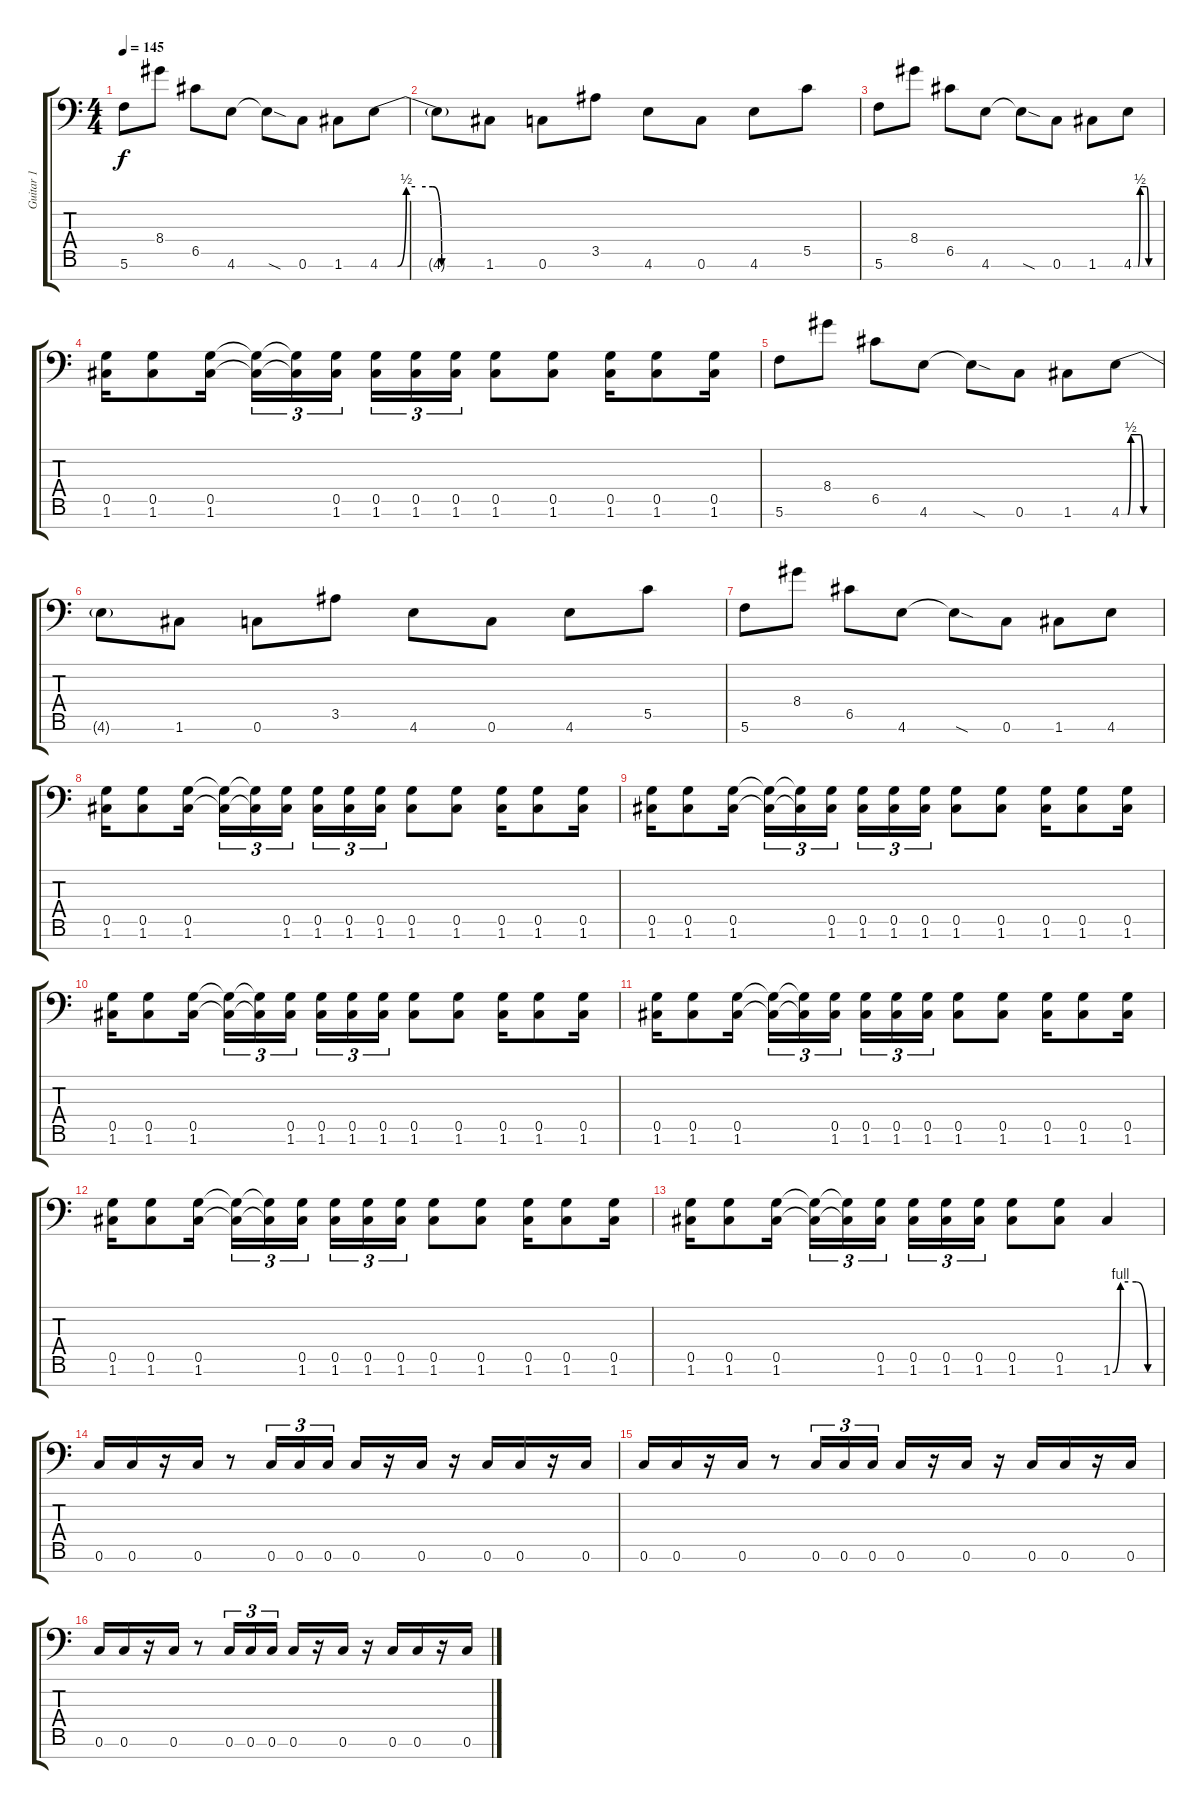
\track ("Guitar 1" "Guitar 1") {instrument distortionguitar}
\staff {score tabs}
\tuning (D4 A3 F3 C3 G2 C2 G1) {hide}
\ts (4 4)
\tempo 145
\clef f4
\ks c
5.6.8{dy f} 8.4.8 6.5.8 4.6.8 4.6{sod t}.8 0.6.8 1.6.8 4.6{be (custom 0 0 10 0 15 2 20 2 30 2 35 0 60 0)}.8 |
4.6{t}.8 1.6.8 0.6.8 3.5.8 4.6.8 0.6.8 4.6.8 5.5.8 |
5.6.8 8.4.8 6.5.8 4.6.8 4.6{sod t}.8 0.6.8 1.6.8 4.6{be (custom 0 0 10 0 15 2 20 2 30 2 35 0 60 0)}.8 |
(0.5 1.6).16 (0.5 1.6).8 (0.5 1.6).16 (0.5{t} 1.6{t}).16{tu (3 2)} (0.5{t} 1.6{t}).16{tu (3 2)} (0.5 1.6).16{tu (3 2) beam splitsecondary} (0.5 1.6).16{tu (3 2)} (0.5 1.6).16{tu (3 2)} (0.5 1.6).16{tu (3 2)} (0.5 1.6).8 (0.5 1.6).8 (0.5 1.6).16 (0.5 1.6).8 (0.5 1.6).16 |
5.6.8 8.4.8 6.5.8 4.6.8 4.6{sod t}.8 0.6.8 1.6.8 4.6{be (custom 0 0 10 0 15 2 20 2 30 2 35 0 60 0)}.8 |
4.6{t}.8 1.6.8 0.6.8 3.5.8 4.6.8 0.6.8 4.6.8 5.5.8 |
5.6.8 8.4.8 6.5.8 4.6.8 4.6{sod t}.8 0.6.8 1.6.8 4.6.8 |
(0.5 1.6).16 (0.5 1.6).8 (0.5 1.6).16 (0.5{t} 1.6{t}).16{tu (3 2)} (0.5{t} 1.6{t}).16{tu (3 2)} (0.5 1.6).16{tu (3 2) beam splitsecondary} (0.5 1.6).16{tu (3 2)} (0.5 1.6).16{tu (3 2)} (0.5 1.6).16{tu (3 2)} (0.5 1.6).8 (0.5 1.6).8 (0.5 1.6).16 (0.5 1.6).8 (0.5 1.6).16 |
(0.5 1.6).16 (0.5 1.6).8 (0.5 1.6).16 (0.5{t} 1.6{t}).16{tu (3 2)} (0.5{t} 1.6{t}).16{tu (3 2)} (0.5 1.6).16{tu (3 2) beam splitsecondary} (0.5 1.6).16{tu (3 2)} (0.5 1.6).16{tu (3 2)} (0.5 1.6).16{tu (3 2)} (0.5 1.6).8 (0.5 1.6).8 (0.5 1.6).16 (0.5 1.6).8 (0.5 1.6).16 |
(0.5 1.6).16 (0.5 1.6).8 (0.5 1.6).16 (0.5{t} 1.6{t}).16{tu (3 2)} (0.5{t} 1.6{t}).16{tu (3 2)} (0.5 1.6).16{tu (3 2) beam splitsecondary} (0.5 1.6).16{tu (3 2)} (0.5 1.6).16{tu (3 2)} (0.5 1.6).16{tu (3 2)} (0.5 1.6).8 (0.5 1.6).8 (0.5 1.6).16 (0.5 1.6).8 (0.5 1.6).16 |
(0.5 1.6).16 (0.5 1.6).8 (0.5 1.6).16 (0.5{t} 1.6{t}).16{tu (3 2)} (0.5{t} 1.6{t}).16{tu (3 2)} (0.5 1.6).16{tu (3 2) beam splitsecondary} (0.5 1.6).16{tu (3 2)} (0.5 1.6).16{tu (3 2)} (0.5 1.6).16{tu (3 2)} (0.5 1.6).8 (0.5 1.6).8 (0.5 1.6).16 (0.5 1.6).8 (0.5 1.6).16 |
(0.5 1.6).16 (0.5 1.6).8 (0.5 1.6).16 (0.5{t} 1.6{t}).16{tu (3 2)} (0.5{t} 1.6{t}).16{tu (3 2)} (0.5 1.6).16{tu (3 2) beam splitsecondary} (0.5 1.6).16{tu (3 2)} (0.5 1.6).16{tu (3 2)} (0.5 1.6).16{tu (3 2)} (0.5 1.6).8 (0.5 1.6).8 (0.5 1.6).16 (0.5 1.6).8 (0.5 1.6).16 |
(0.5 1.6).16 (0.5 1.6).8 (0.5 1.6).16 (0.5{t} 1.6{t}).16{tu (3 2)} (0.5{t} 1.6{t}).16{tu (3 2)} (0.5 1.6).16{tu (3 2) beam splitsecondary} (0.5 1.6).16{tu (3 2)} (0.5 1.6).16{tu (3 2)} (0.5 1.6).16{tu (3 2)} (0.5 1.6).8 (0.5 1.6).8 1.6{be (custom 0 0 10 4 20 4 30 4 45 0 60 0)}.4 |
0.6.16 0.6.16 r.16 0.6.16 r.8 0.6.16{tu (3 2)} 0.6.16{tu (3 2)} 0.6.16{tu (3 2)} 0.6.16 r.16 0.6.16 r.16 0.6.16 0.6.16 r.16 0.6.16 |
0.6.16 0.6.16 r.16 0.6.16 r.8 0.6.16{tu (3 2)} 0.6.16{tu (3 2)} 0.6.16{tu (3 2)} 0.6.16 r.16 0.6.16 r.16 0.6.16 0.6.16 r.16 0.6.16 |
0.6.16 0.6.16 r.16 0.6.16 r.8 0.6.16{tu (3 2)} 0.6.16{tu (3 2)} 0.6.16{tu (3 2)} 0.6.16 r.16 0.6.16 r.16 0.6.16 0.6.16 r.16 0.6.16
